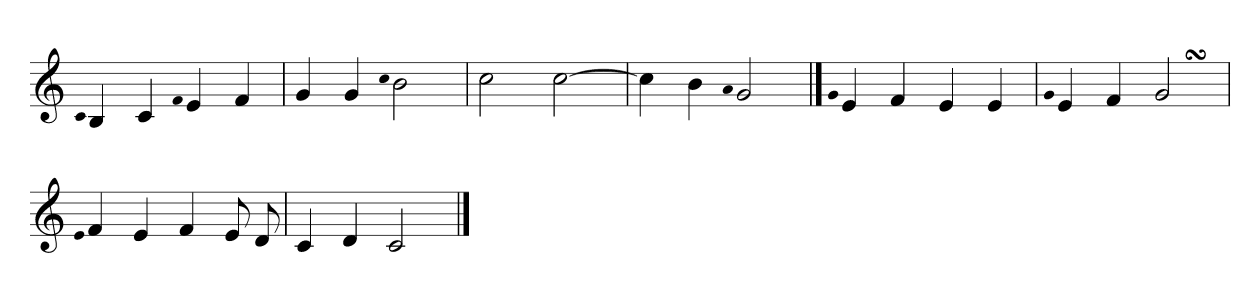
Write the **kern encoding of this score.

**kern
*part1
*staff1
=1
qc
4B
4c
qf
4e
4f
=
4g
4g
qcc
2b
=
2cc
[2cc
=
4cc]
4b
qa
2g
==2
qg
4e
4f
4e
4e
=
qg
4e
4f
2gSSS
=
qe
4f
4e
4f
8e
8d
=
4c
4d
2c
==
*-
